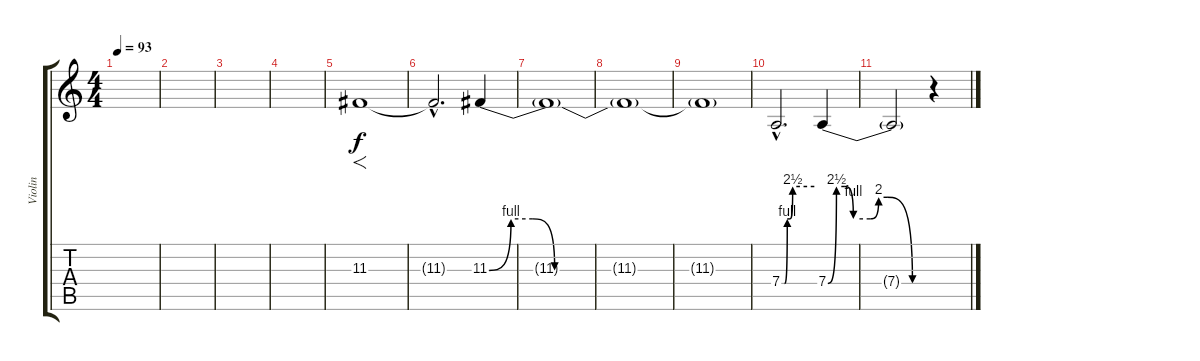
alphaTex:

\track ("Violin" "Violin") {instrument viola}
\staff {score tabs}
\tuning (E4 B3 G3 D3 A2 E2) {hide}
\ts (4 4)
\tempo 93
\clef g2
\ks c
|
|
|
|
11.3.1{f} |
11.3{hac t}.2{d} 11.3{be (custom 0 0 5 4 10 4 15 0 60 0)}.4 |
11.3{t}.1 |
11.3{t}.1 |
11.3{t}.1{volume 0} |
7.4{be (custom 0 0 5 0 10 4 15 4 20 10 60 10) hac}.2{d} 7.4{be (custom 0 0 5 10 10 10 15 4 25 4 30 8 35 8 50 0 60 0)}.4 |
7.4{t}.2 r.4
